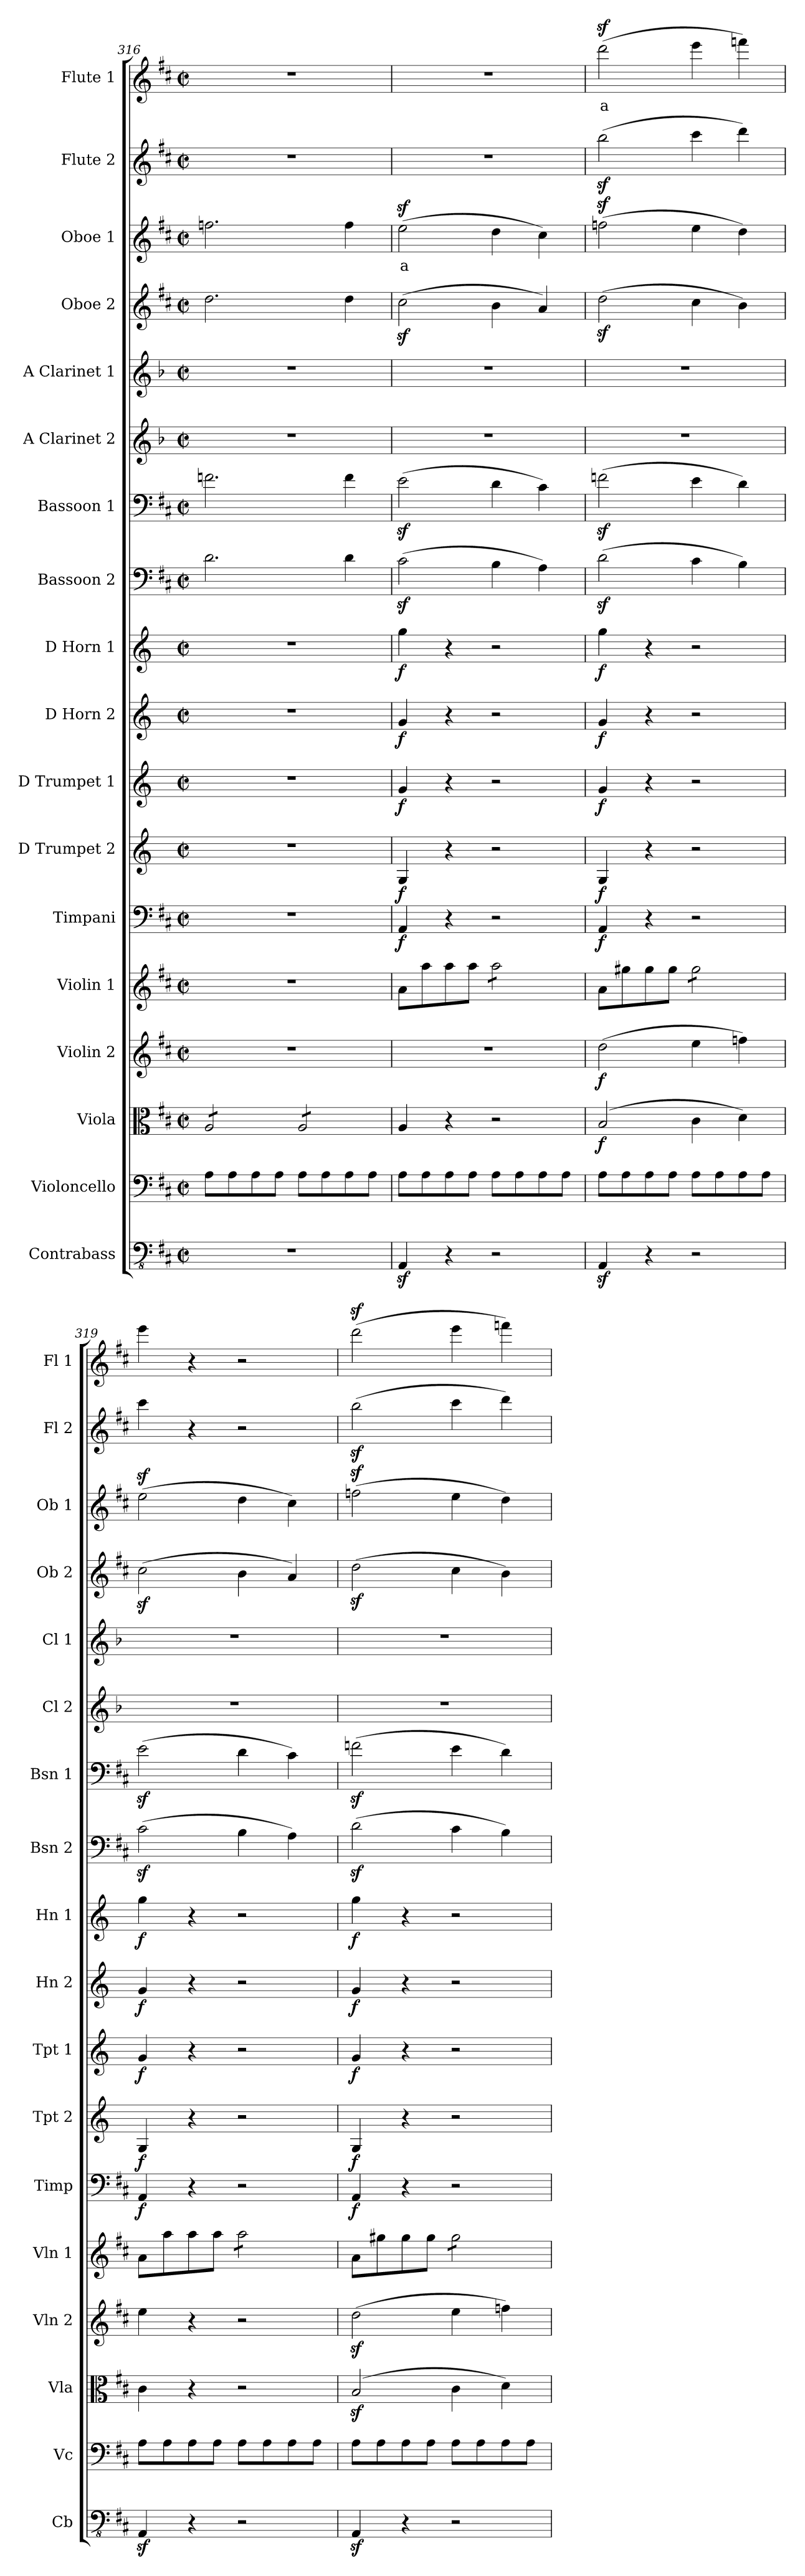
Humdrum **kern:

**kern	**kern	**kern	**dynam	**kern	**dynam	**kern	**kern	**dynam	**kern	**dynam	**kern	**dynam	**kern	**dynam	**kern	**dynam	**kern	**kern	**kern	**kern	**kern	**kern	**text	**kern	**kern	**text
*part18	*part17	*part16	*part16	*part15	*part15	*part14	*part13	*part13	*part12	*part12	*part11	*part11	*part10	*part10	*part9	*part9	*part8	*part7	*part6	*part5	*part4	*part3	*part3	*part2	*part1	*part1
*staff18	*staff17	*staff16	*staff16	*staff15	*staff15	*staff14	*staff13	*staff13	*staff12	*staff12	*staff11	*staff11	*staff10	*staff10	*staff9	*staff9	*staff8	*staff7	*staff6	*staff5	*staff4	*staff3	*staff3	*staff2	*staff1	*staff1
*I"Contrabass	*I"Violoncello	*I"Viola	*	*I"Violin 2	*	*I"Violin 1	*I"Timpani	*	*I"D Trumpet 2	*	*I"D Trumpet 1	*	*I"D Horn 2	*	*I"D Horn 1	*	*I"Bassoon 2	*I"Bassoon 1	*I"A Clarinet 2	*I"A Clarinet 1	*I"Oboe 2	*I"Oboe 1	*	*I"Flute 2	*I"Flute 1	*
*I'Cb	*I'Vc	*I'Vla	*	*I'Vln 2	*	*I'Vln 1	*I'Timp	*	*I'Tpt 2	*	*I'Tpt 1	*	*I'Hn 2	*	*I'Hn 1	*	*I'Bsn 2	*I'Bsn 1	*I'Cl 2	*I'Cl 1	*I'Ob 2	*I'Ob 1	*	*I'Fl 2	*I'Fl 1	*
*clefFv4	*clefF4	*clefC3	*	*clefG2	*	*clefG2	*clefF4	*	*clefG2	*	*clefG2	*	*clefG2	*	*clefG2	*	*clefF4	*clefF4	*clefG2	*clefG2	*clefG2	*clefG2	*	*clefG2	*clefG2	*
*	*	*	*	*	*	*	*	*	*ITrd-1c-2	*	*ITrd-1c-2	*	*ITrd6c10	*	*ITrd6c10	*	*	*	*ITrd2c3	*ITrd2c3	*	*	*	*	*	*
*k[f#c#]	*k[f#c#]	*k[f#c#]	*	*k[f#c#]	*	*k[f#c#]	*k[f#c#]	*	*k[f#c#]	*	*k[f#c#]	*	*k[f#c#]	*	*k[f#c#]	*	*k[f#c#]	*k[f#c#]	*k[f#c#]	*k[f#c#]	*k[f#c#]	*k[f#c#]	*	*k[f#c#]	*k[f#c#]	*
*M2/2	*M2/2	*M2/2	*	*M2/2	*	*M2/2	*M2/2	*	*M2/2	*	*M2/2	*	*M2/2	*	*M2/2	*	*M2/2	*M2/2	*M2/2	*M2/2	*M2/2	*M2/2	*	*M2/2	*M2/2	*
*met(c|)	*met(c|)	*met(c|)	*	*met(c|)	*	*met(c|)	*met(c|)	*	*met(c|)	*	*met(c|)	*	*met(c|)	*	*met(c|)	*	*met(c|)	*met(c|)	*met(c|)	*met(c|)	*met(c|)	*met(c|)	*	*met(c|)	*met(c|)	*
=316	=316	=316	=316	=316	=316	=316	=316	=316	=316	=316	=316	=316	=316	=316	=316	=316	=316	=316	=316	=316	=316	=316	=316	=316	=316	=316
*	*	*tremolo	*	*	*	*	*	*	*	*	*	*	*	*	*	*	*	*	*	*	*	*	*	*	*	*
1r	8A\L	8A/L	.	1r	.	1r	1r	.	1r	.	1r	.	1r	.	1r	.	2.d\	2.fn\	1r	1r	2.dd\	2.ffn\	.	1r	1r	.
.	8A\	8A/	.	.	.	.	.	.	.	.	.	.	.	.	.	.	.	.	.	.	.	.	.	.	.	.
.	8A\	8A/	.	.	.	.	.	.	.	.	.	.	.	.	.	.	.	.	.	.	.	.	.	.	.	.
.	8A\J	8A/J	.	.	.	.	.	.	.	.	.	.	.	.	.	.	.	.	.	.	.	.	.	.	.	.
.	8A\L	8A/L	.	.	.	.	.	.	.	.	.	.	.	.	.	.	.	.	.	.	.	.	.	.	.	.
.	8A\	8A/	.	.	.	.	.	.	.	.	.	.	.	.	.	.	.	.	.	.	.	.	.	.	.	.
.	8A\	8A/	.	.	.	.	.	.	.	.	.	.	.	.	.	.	4d\	4f\	.	.	4dd\	4ff\	.	.	.	.
.	8A\J	8A/J	.	.	.	.	.	.	.	.	.	.	.	.	.	.	.	.	.	.	.	.	.	.	.	.
*	*	*Xtremolo	*	*	*	*	*	*	*	*	*	*	*	*	*	*	*	*	*	*	*	*	*	*	*	*
!!LO:PB:g=z
=317	=317	=317	=317	=317	=317	=317	=317	=317	=317	=317	=317	=317	=317	=317	=317	=317	=317	=317	=317	=317	=317	=317	=317	=317	=317	=317
!	!	!	!	!	!	!	!	!LO:DY:b	!	!LO:DY:b	!	!LO:DY:b	!	!LO:DY:b	!	!LO:DY:b	!	!	!	!	!	!	!LO:LY:b:color=#FF0000	!	!	!
4AAAz</	8A\L	4A/	.	1r	.	8a\L	4AA/	f	4A/	f	4a/	f	4A/	f	4a\	f	(2c#z<\	(2ez<\	1r	1r	(2cc#z<\	(2eez<\	a	1r	1r	.
.	8A\	.	.	.	.	8aa\	.	.	.	.	.	.	.	.	.	.	.	.	.	.	.	.	.	.	.	.
4r	8A\	4r	.	.	.	8aa\	4r	.	4r	.	4r	.	4r	.	4r	.	.	.	.	.	.	.	.	.	.	.
.	8A\J	.	.	.	.	8aa\J	.	.	.	.	.	.	.	.	.	.	.	.	.	.	.	.	.	.	.	.
*	*	*	*	*	*	*tremolo	*	*	*	*	*	*	*	*	*	*	*	*	*	*	*	*	*	*	*	*
2r	8A\L	2r	.	.	.	8aa\L	2r	.	2r	.	2r	.	2r	.	2r	.	4B\	4d\	.	.	4b\	4dd\	.	.	.	.
.	8A\	.	.	.	.	8aa\	.	.	.	.	.	.	.	.	.	.	.	.	.	.	.	.	.	.	.	.
.	8A\	.	.	.	.	8aa\	.	.	.	.	.	.	.	.	.	.	4A\)	4c#\)	.	.	4a/)	4cc#\)	.	.	.	.
.	8A\J	.	.	.	.	8aa\J	.	.	.	.	.	.	.	.	.	.	.	.	.	.	.	.	.	.	.	.
*	*	*	*	*	*	*Xtremolo	*	*	*	*	*	*	*	*	*	*	*	*	*	*	*	*	*	*	*	*
=318	=318	=318	=318	=318	=318	=318	=318	=318	=318	=318	=318	=318	=318	=318	=318	=318	=318	=318	=318	=318	=318	=318	=318	=318	=318	=318
!	!	!	!LO:DY:b	!	!LO:DY:b	!	!	!LO:DY:b	!	!LO:DY:b	!	!LO:DY:b	!	!LO:DY:b	!	!LO:DY:b	!	!	!	!	!	!	!	!	!	!LO:LY:b:color=#FF0000
4AAAz</	8A\L	(2B/	f	(2dd\	f	8a\L	4AA/	f	4A/	f	4a/	f	4A/	f	4a\	f	(2dz<\	(2fnz<\	1r	1r	(2ddz<\	(2ffnz<\	.	(2bbz<\	(2dddz<\	a
.	8A\	.	.	.	.	8gg#X\	.	.	.	.	.	.	.	.	.	.	.	.	.	.	.	.	.	.	.	.
4r	8A\	.	.	.	.	8gg#\	4r	.	4r	.	4r	.	4r	.	4r	.	.	.	.	.	.	.	.	.	.	.
.	8A\J	.	.	.	.	8gg#\J	.	.	.	.	.	.	.	.	.	.	.	.	.	.	.	.	.	.	.	.
*	*	*	*	*	*	*tremolo	*	*	*	*	*	*	*	*	*	*	*	*	*	*	*	*	*	*	*	*
2r	8A\L	4c#\	.	4ee\	.	8gg#\L	2r	.	2r	.	2r	.	2r	.	2r	.	4c#\	4e\	.	.	4cc#\	4ee\	.	4ccc#\	4eee\	.
.	8A\	.	.	.	.	8gg#\	.	.	.	.	.	.	.	.	.	.	.	.	.	.	.	.	.	.	.	.
.	8A\	4d\)	.	4ffn\)	.	8gg#\	.	.	.	.	.	.	.	.	.	.	4B\)	4d\)	.	.	4b\)	4dd\)	.	4ddd\)	4fffn\)	.
.	8A\J	.	.	.	.	8gg#\J	.	.	.	.	.	.	.	.	.	.	.	.	.	.	.	.	.	.	.	.
*	*	*	*	*	*	*Xtremolo	*	*	*	*	*	*	*	*	*	*	*	*	*	*	*	*	*	*	*	*
=319	=319	=319	=319	=319	=319	=319	=319	=319	=319	=319	=319	=319	=319	=319	=319	=319	=319	=319	=319	=319	=319	=319	=319	=319	=319	=319
!	!	!	!	!	!	!	!	!LO:DY:b	!	!LO:DY:b	!	!LO:DY:b	!	!LO:DY:b	!	!LO:DY:b	!	!	!	!	!	!	!	!	!	!
4AAAz</	8A\L	4c#\	.	4ee\	.	8a\L	4AA/	f	4A/	f	4a/	f	4A/	f	4a\	f	(2c#z<\	(2ez<\	1r	1r	(2cc#z<\	(2eez<\	.	4ccc#\	4eee\	.
.	8A\	.	.	.	.	8aa\	.	.	.	.	.	.	.	.	.	.	.	.	.	.	.	.	.	.	.	.
4r	8A\	4r	.	4r	.	8aa\	4r	.	4r	.	4r	.	4r	.	4r	.	.	.	.	.	.	.	.	4r	4r	.
.	8A\J	.	.	.	.	8aa\J	.	.	.	.	.	.	.	.	.	.	.	.	.	.	.	.	.	.	.	.
*	*	*	*	*	*	*tremolo	*	*	*	*	*	*	*	*	*	*	*	*	*	*	*	*	*	*	*	*
2r	8A\L	2r	.	2r	.	8aa\L	2r	.	2r	.	2r	.	2r	.	2r	.	4B\	4d\	.	.	4b\	4dd\	.	2r	2r	.
.	8A\	.	.	.	.	8aa\	.	.	.	.	.	.	.	.	.	.	.	.	.	.	.	.	.	.	.	.
.	8A\	.	.	.	.	8aa\	.	.	.	.	.	.	.	.	.	.	4A\)	4c#\)	.	.	4a/)	4cc#\)	.	.	.	.
.	8A\J	.	.	.	.	8aa\J	.	.	.	.	.	.	.	.	.	.	.	.	.	.	.	.	.	.	.	.
*	*	*	*	*	*	*Xtremolo	*	*	*	*	*	*	*	*	*	*	*	*	*	*	*	*	*	*	*	*
=320	=320	=320	=320	=320	=320	=320	=320	=320	=320	=320	=320	=320	=320	=320	=320	=320	=320	=320	=320	=320	=320	=320	=320	=320	=320	=320
!	!	!	!	!	!	!	!	!LO:DY:b	!	!LO:DY:b	!	!LO:DY:b	!	!LO:DY:b	!	!LO:DY:b	!	!	!	!	!	!	!	!	!	!
4AAAz</	8A\L	(2Bz</	.	(2ddz<\	.	8a\L	4AA/	f	4A/	f	4a/	f	4A/	f	4a\	f	(2dz<\	(2fnz<\	1r	1r	(2ddz<\	(2ffnz<\	.	(2bbz<\	(2dddz<\	.
.	8A\	.	.	.	.	8gg#X\	.	.	.	.	.	.	.	.	.	.	.	.	.	.	.	.	.	.	.	.
4r	8A\	.	.	.	.	8gg#\	4r	.	4r	.	4r	.	4r	.	4r	.	.	.	.	.	.	.	.	.	.	.
.	8A\J	.	.	.	.	8gg#\J	.	.	.	.	.	.	.	.	.	.	.	.	.	.	.	.	.	.	.	.
*	*	*	*	*	*	*tremolo	*	*	*	*	*	*	*	*	*	*	*	*	*	*	*	*	*	*	*	*
2r	8A\L	4c#\	.	4ee\	.	8gg#\L	2r	.	2r	.	2r	.	2r	.	2r	.	4c#\	4e\	.	.	4cc#\	4ee\	.	4ccc#\	4eee\	.
.	8A\	.	.	.	.	8gg#\	.	.	.	.	.	.	.	.	.	.	.	.	.	.	.	.	.	.	.	.
.	8A\	4d\)	.	4ffn\)	.	8gg#\	.	.	.	.	.	.	.	.	.	.	4B\)	4d\)	.	.	4b\)	4dd\)	.	4ddd\)	4fffn\)	.
.	8A\J	.	.	.	.	8gg#\J	.	.	.	.	.	.	.	.	.	.	.	.	.	.	.	.	.	.	.	.
*	*	*	*	*	*	*Xtremolo	*	*	*	*	*	*	*	*	*	*	*	*	*	*	*	*	*	*	*	*
=	=	=	=	=	=	=	=	=	=	=	=	=	=	=	=	=	=	=	=	=	=	=	=	=	=	=
*-	*-	*-	*-	*-	*-	*-	*-	*-	*-	*-	*-	*-	*-	*-	*-	*-	*-	*-	*-	*-	*-	*-	*-	*-	*-	*-
